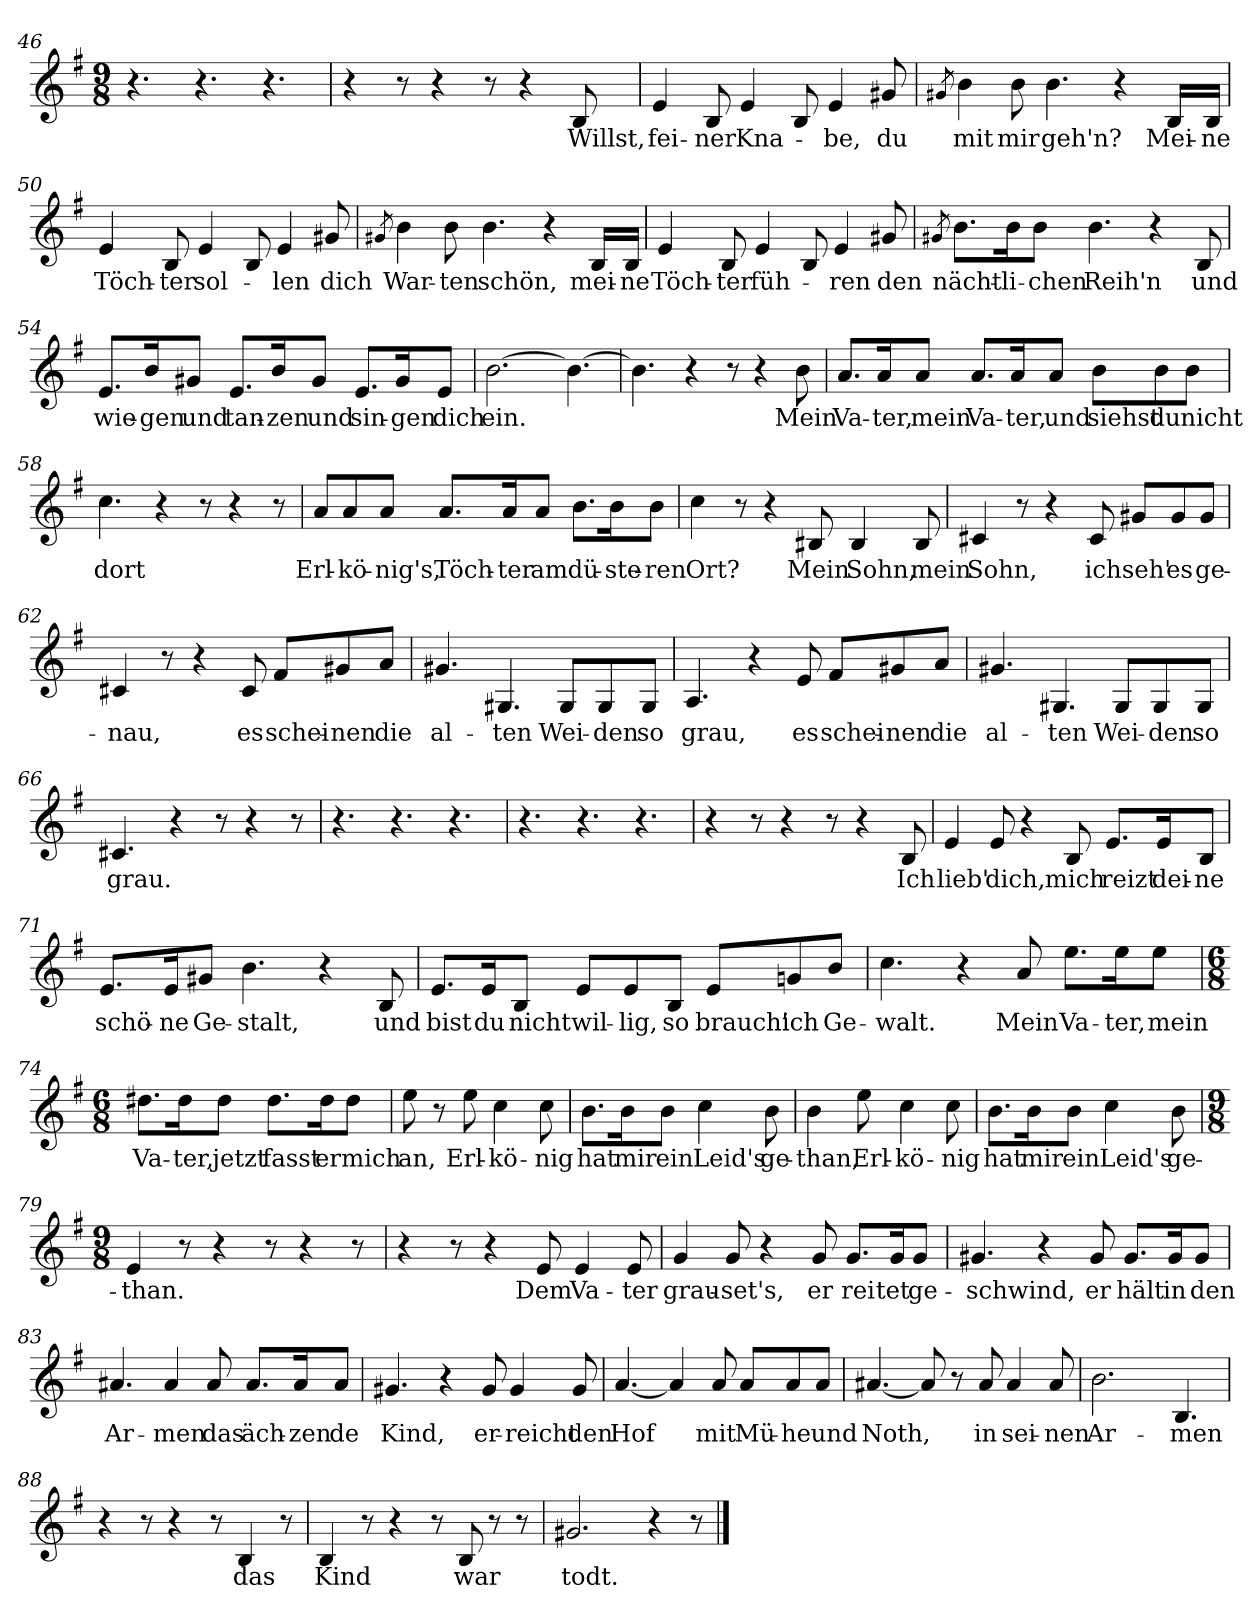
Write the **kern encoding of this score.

**kern	**text
*part1	*part1
*staff1	*staff1
*clefG2	*
*k[f#]	*
*M9/8	*
=46	=46
4.r	.
4.r	.
4.r	.
=47	=47
4r	.
8r	.
4r	.
8r	.
4r	.
!	!LO:LY:b
8B/	Willst,
=48	=48
!	!LO:LY:b
4e/	fei-
!	!LO:LY:b
8B/	-ner
!	!LO:LY:b
4e/	Kna-
8B/	.
!	!LO:LY:b
4e/	-be,
!	!LO:LY:b
8g#X/	du
!!LO:LB:g=z
=49	=49
8qg#X/	.
!	!LO:LY:b
4b\	mit
!	!LO:LY:b
8b\	mir
!	!LO:LY:b
4.b\	geh'n?
4r	.
!	!LO:LY:b
16B/LL	Mei-
!	!LO:LY:b
16B/JJ	-ne
=50	=50
!	!LO:LY:b
4e/	Töch-
!	!LO:LY:b
8B/	-ter
!	!LO:LY:b
4e/	sol-
8B/	.
!	!LO:LY:b
4e/	-len
!	!LO:LY:b
8g#X/	dich
=51	=51
8qg#X/	.
!	!LO:LY:b
4b\	War-
!	!LO:LY:b
8b\	-ten
!	!LO:LY:b
4.b\	schön,
4r	.
!	!LO:LY:b
16B/LL	mei-
!	!LO:LY:b
16B/JJ	-ne
=52	=52
!	!LO:LY:b
4e/	Töch-
!	!LO:LY:b
8B/	-ter
!	!LO:LY:b
4e/	füh-
8B/	.
!	!LO:LY:b
4e/	-ren
!	!LO:LY:b
8g#X/	den
!!LO:PB:g=z
=53	=53
8qg#X/	.
!	!LO:LY:b
8.b\L	nächt-
!	!LO:LY:b
16b\K	-li-
!	!LO:LY:b
8b\J	-chen
!	!LO:LY:b
4.b\	Reih'n
4r	.
!	!LO:LY:b
8B/	und
=54	=54
!	!LO:LY:b
8.e/L	wie-
!	!LO:LY:b
16b/K	-gen
!	!LO:LY:b
8g#X/J	und
!	!LO:LY:b
8.e/L	tan-
!	!LO:LY:b
16b/K	-zen
!	!LO:LY:b
8g#/J	und
!	!LO:LY:b
8.e/L	sin-
!	!LO:LY:b
16g#/K	-gen
!	!LO:LY:b
8e/J	dich
=55	=55
!	!LO:LY:b
[2.b\	ein.
4.b\_	.
=56	=56
4.b\]	.
4r	.
8r	.
4r	.
!	!LO:LY:b
8b\	Mein
!!LO:LB:g=z
=57	=57
!	!LO:LY:b
8.a/L	Va-
!	!LO:LY:b
16a/K	-ter,
!	!LO:LY:b
8a/J	mein
!	!LO:LY:b
8.a/L	Va-
!	!LO:LY:b
16a/K	-ter,
!	!LO:LY:b
8a/J	und
!	!LO:LY:b
8b\L	siehst
!	!LO:LY:b
8b\	du
!	!LO:LY:b
8b\J	nicht
=58	=58
!	!LO:LY:b
4.cc\	dort
4r	.
8r	.
4r	.
8r	.
=59	=59
!	!LO:LY:b
8a/L	Erl-
!	!LO:LY:b
8a/	-kö-
!	!LO:LY:b
8a/J	-nig's,
!	!LO:LY:b
8.a/L	Töch-
!	!LO:LY:b
16a/K	-ter
!	!LO:LY:b
8a/J	am
!	!LO:LY:b
8.b\L	dü-
!	!LO:LY:b
16b\K	-ste-
!	!LO:LY:b
8b\J	-ren
=60	=60
!	!LO:LY:b
4cc\	Ort?
8r	.
4r	.
!	!LO:LY:b
8B#X/	Mein
!	!LO:LY:b
4B#/	Sohn,
!	!LO:LY:b
8B#/	mein
!!LO:LB:g=z
=61	=61
!	!LO:LY:b
4c#X/	Sohn,
8r	.
4r	.
!	!LO:LY:b
8c#/	ich
!	!LO:LY:b
8g#X/L	seh'
!	!LO:LY:b
8g#/	es
!	!LO:LY:b
8g#/J	ge-
=62	=62
!	!LO:LY:b
4c#X/	-nau,
8r	.
4r	.
!	!LO:LY:b
8c#/	es
!	!LO:LY:b
8f#/L	schei-
!	!LO:LY:b
8g#X/	-nen
!	!LO:LY:b
8a/J	die
=63	=63
!	!LO:LY:b
4.g#X/	al-
!	!LO:LY:b
4.G#X/	-ten
!	!LO:LY:b
8G#/L	Wei-
!	!LO:LY:b
8G#/	-den
!	!LO:LY:b
8G#/J	so
=64	=64
!	!LO:LY:b
4.A/	grau,
4r	.
!	!LO:LY:b
8e/	es
!	!LO:LY:b
8f#/L	schei-
!	!LO:LY:b
8g#X/	-nen
!	!LO:LY:b
8a/J	die
=65	=65
!	!LO:LY:b
4.g#X/	al-
!	!LO:LY:b
4.G#X/	-ten
!	!LO:LY:b
8G#/L	Wei-
!	!LO:LY:b
8G#/	-den
!	!LO:LY:b
8G#/J	so
!!LO:LB:g=z
=66	=66
!	!LO:LY:b
4.c#X/	grau.
4r	.
8r	.
4r	.
8r	.
=67	=67
4.r	.
4.r	.
4.r	.
=68	=68
4.r	.
4.r	.
4.r	.
=69	=69
4r	.
8r	.
4r	.
8r	.
4r	.
!	!LO:LY:b
8B/	Ich
=70	=70
!	!LO:LY:b
4e/	lieb'
!	!LO:LY:b
8e/	dich,
4r	.
!	!LO:LY:b
8B/	mich
!	!LO:LY:b
8.e/L	reizt
!	!LO:LY:b
16e/K	dei-
!	!LO:LY:b
8B/J	-ne
=71	=71
!	!LO:LY:b
8.e/L	schö-
!	!LO:LY:b
16e/K	-ne
!	!LO:LY:b
8g#X/J	Ge-
!	!LO:LY:b
4.b\	-stalt,
4r	.
!	!LO:LY:b
8B/	und
!!LO:LB:g=z
=72	=72
!	!LO:LY:b
8.e/L	bist
!	!LO:LY:b
16e/K	du
!	!LO:LY:b
8B/J	nicht
!	!LO:LY:b
8e/L	wil-
!	!LO:LY:b
8e/	-lig,
!	!LO:LY:b
8B/J	so
!	!LO:LY:b
8e/L	brauch'
!	!LO:LY:b
8gn/	ich
!	!LO:LY:b
8b/J	Ge-
=73	=73
!	!LO:LY:b
4.cc\	-walt.
4r	.
!	!LO:LY:b
8a/	Mein
!	!LO:LY:b
8.ee\L	Va-
!	!LO:LY:b
16ee\K	-ter,
!	!LO:LY:b
8ee\J	mein
=74	=74
*M6/8	*
!	!LO:LY:b
8.dd#X\L	Va-
!	!LO:LY:b
16dd#\K	-ter,
!	!LO:LY:b
8dd#\J	jetzt
!	!LO:LY:b
8.dd#\L	fasst
!	!LO:LY:b
16dd#\K	er
!	!LO:LY:b
8dd#\J	mich
=75	=75
!	!LO:LY:b
8ee\	an,
8r	.
!	!LO:LY:b
8ee\	Erl-
!	!LO:LY:b
4cc\	-kö-
!	!LO:LY:b
8cc\	-nig
!!LO:LB:g=z
=76	=76
!	!LO:LY:b
8.b\L	hat
!	!LO:LY:b
16b\K	mir
!	!LO:LY:b
8b\J	ein
!	!LO:LY:b
4cc\	Leid's
!	!LO:LY:b
8b\	ge-
=77	=77
!	!LO:LY:b
4b\	-than,
!	!LO:LY:b
8ee\	Erl-
!	!LO:LY:b
4cc\	-kö-
!	!LO:LY:b
8cc\	-nig
=78	=78
!	!LO:LY:b
8.b\L	hat
!	!LO:LY:b
16b\K	mir
!	!LO:LY:b
8b\J	ein
!	!LO:LY:b
4cc\	Leid's
!	!LO:LY:b
8b\	ge-
=79	=79
*M9/8	*
!	!LO:LY:b
4e/	-than.
8r	.
4r	.
8r	.
4r	.
8r	.
=80	=80
4r	.
8r	.
4r	.
!	!LO:LY:b
8e/	Dem
!	!LO:LY:b
4e/	Va-
!	!LO:LY:b
8e/	-ter
=81	=81
!	!LO:LY:b
4g/	grau-
!	!LO:LY:b
8g/	-set's,
4r	.
!	!LO:LY:b
8g/	er
!	!LO:LY:b
8.g/L	rei
!	!LO:LY:b
16g/K	tet
!	!LO:LY:b
8g/J	ge-
!!LO:LB:g=z
=82	=82
!	!LO:LY:b
4.g#X/	-schwind,
4r	.
!	!LO:LY:b
8g#/	er
!	!LO:LY:b
8.g#/L	hält
!	!LO:LY:b
16g#/K	in
!	!LO:LY:b
8g#/J	den
=83	=83
!	!LO:LY:b
4.a#X/	Ar-
!	!LO:LY:b
4a#/	-men
!	!LO:LY:b
8a#/	das
!	!LO:LY:b
8.a#/L	äch-
!	!LO:LY:b
16a#/K	zen
!	!LO:LY:b
8a#/J	-de
=84	=84
!	!LO:LY:b
4.g#X/	Kind,
4r	.
!	!LO:LY:b
8g#/	er-
!	!LO:LY:b
4g#/	-reicht
!	!LO:LY:b
8g#/	den
=85	=85
!	!LO:LY:b
[4.a/	Hof
4a/]	.
!	!LO:LY:b
8a/	mit
!	!LO:LY:b
8a/L	Mü-
!	!LO:LY:b
8a/	-he
!	!LO:LY:b
8a/J	und
=86	=86
!	!LO:LY:b
[4.a#X/	Noth,
8a#/]	.
8r	.
!	!LO:LY:b
8a#/	in
!	!LO:LY:b
4a#/	sei-
!	!LO:LY:b
8a#/	-nen
=87	=87
!	!LO:LY:b
2.b\	Ar-
!	!LO:LY:b
4.B/	-men
!!LO:LB:g=z
=88	=88
4r	.
8r	.
4r	.
8r	.
!	!LO:LY:b
4B/	das
8r	.
=89	=89
!	!LO:LY:b
4B/	Kind
8r	.
4r	.
8r	.
!	!LO:LY:b
8B/	war
8r	.
8r	.
=90	=90
!	!LO:LY:b
2.g#X/	todt.
4r	.
8r	.
==	==
*-	*-
